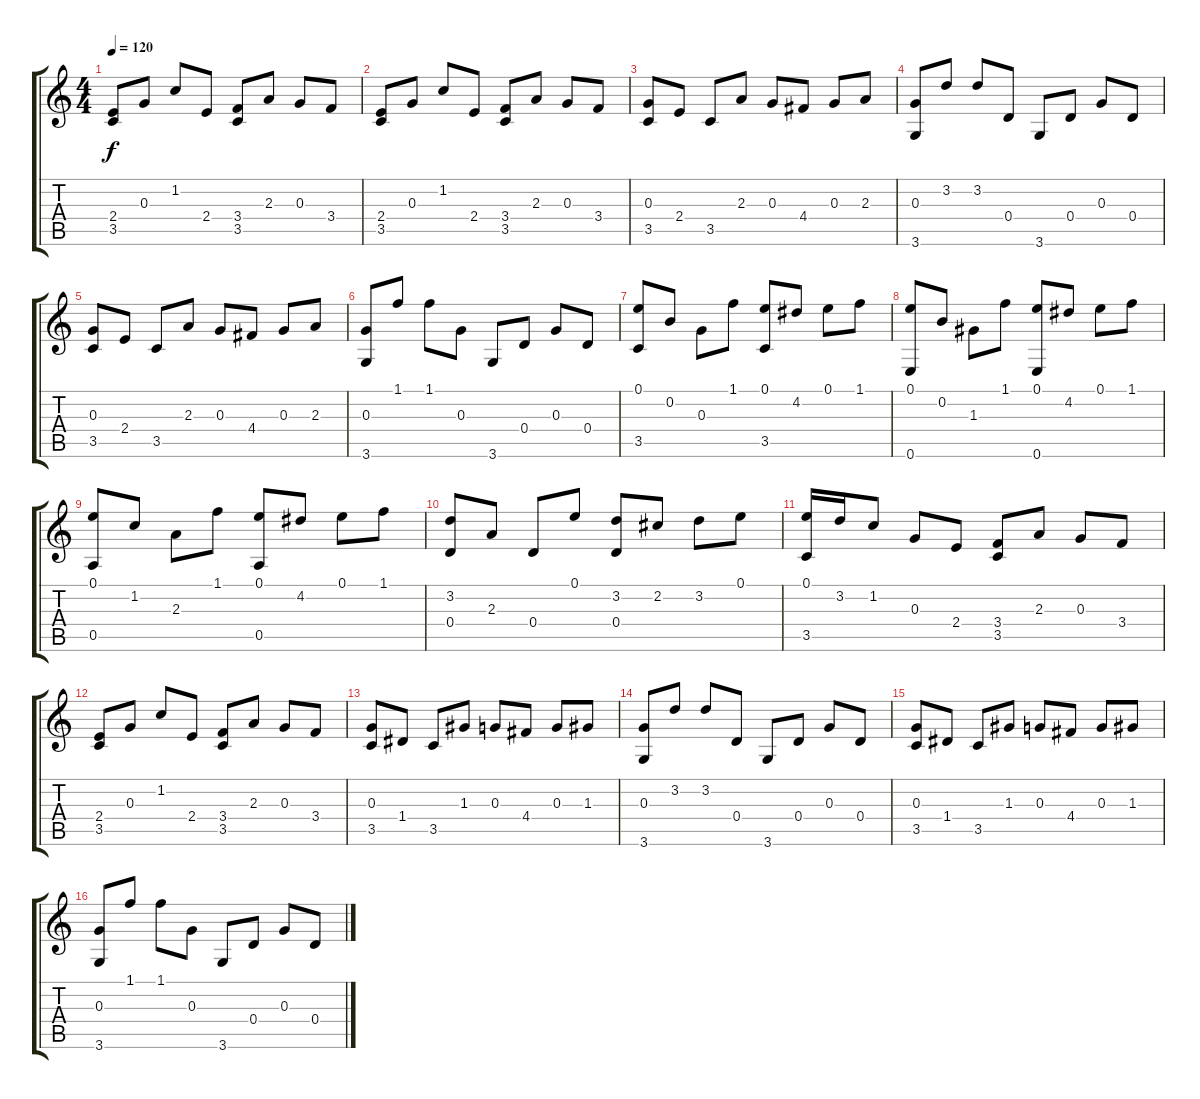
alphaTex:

\track "" {instrument acousticguitarnylon}
\staff {score tabs}
\tuning (E4 B3 G3 D3 A2 E2) {hide}
\ts (4 4)
\tempo 120
\clef g2
\ks c
(2.4 3.5).8{dy f instrument acousticguitarnylon} 0.3.8 1.2.8 2.4.8 (3.4 3.5).8 2.3.8 0.3.8 3.4.8 |
(2.4 3.5).8 0.3.8 1.2.8 2.4.8 (3.4 3.5).8 2.3.8 0.3.8 3.4.8 |
(0.3 3.5).8 2.4.8 3.5.8 2.3.8 0.3.8 4.4.8 0.3.8 2.3.8 |
(0.3 3.6).8 3.2.8 3.2.8 0.4.8 3.6.8 0.4.8 0.3.8 0.4.8 |
(0.3 3.5).8 2.4.8 3.5.8 2.3.8 0.3.8 4.4.8 0.3.8 2.3.8 |
(0.3 3.6).8 1.1.8 1.1.8 0.3.8 3.6.8 0.4.8 0.3.8 0.4.8 |
(0.1 3.5).8 0.2.8 0.3.8 1.1.8 (0.1 3.5).8 4.2.8 0.1.8 1.1.8 |
(0.1 0.6).8 0.2.8 1.3.8 1.1.8 (0.1 0.6).8 4.2.8 0.1.8 1.1.8 |
(0.1 0.5).8 1.2.8 2.3.8 1.1.8 (0.1 0.5).8 4.2.8 0.1.8 1.1.8 |
(3.2 0.4).8 2.3.8 0.4.8 0.1.8 (3.2 0.4).8 2.2.8 3.2.8 0.1.8 |
(0.1 3.5).16 3.2.16 1.2.8 0.3.8 2.4.8 (3.4 3.5).8 2.3.8 0.3.8 3.4.8 |
(2.4 3.5).8 0.3.8 1.2.8 2.4.8 (3.4 3.5).8 2.3.8 0.3.8 3.4.8 |
(0.3 3.5).8 1.4.8 3.5.8 1.3.8 0.3.8 4.4.8 0.3.8 1.3.8 |
(0.3 3.6).8 3.2.8 3.2.8 0.4.8 3.6.8 0.4.8 0.3.8 0.4.8 |
(0.3 3.5).8 1.4.8 3.5.8 1.3.8 0.3.8 4.4.8 0.3.8 1.3.8 |
(0.3 3.6).8 1.1.8 1.1.8 0.3.8 3.6.8 0.4.8 0.3.8 0.4.8
